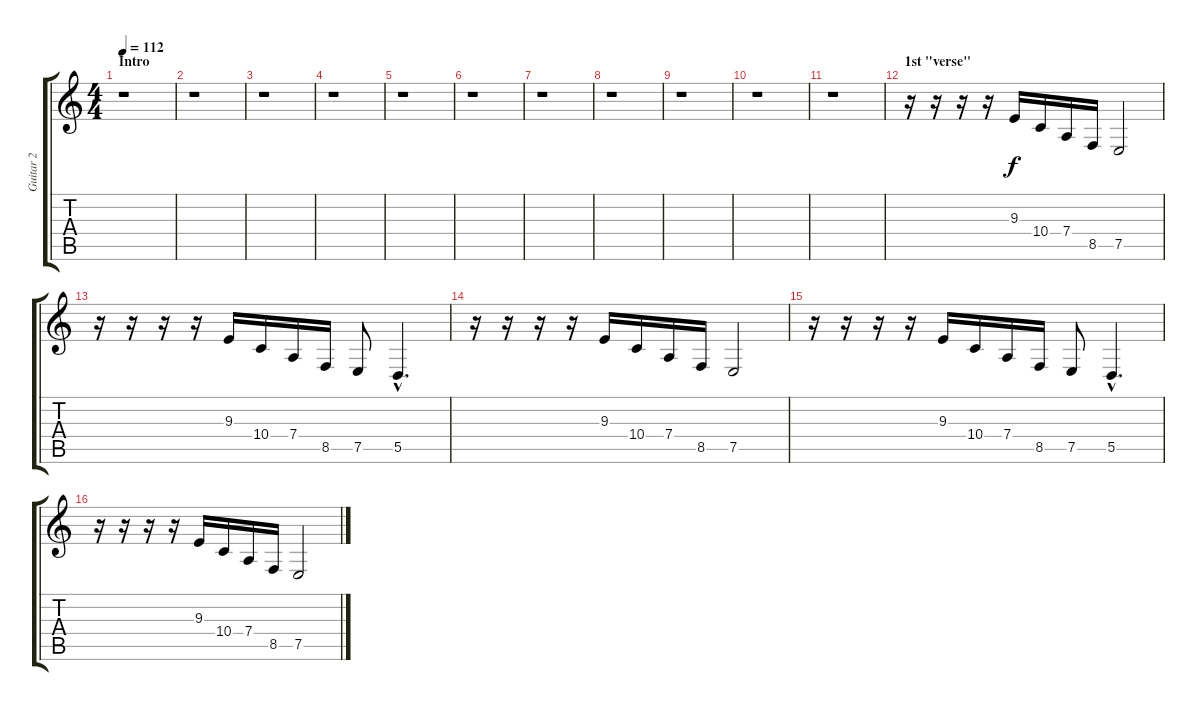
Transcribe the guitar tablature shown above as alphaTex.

\track ("Guitar 2 " "Guitar 2 ") {instrument lead6voice}
\staff {score tabs}
\tuning (E4 B3 G3 D3 A2 E2) {hide}
\ts (4 4)
\section ("" "Intro")
\tempo 112
\clef g2
\ks c
r.1{dy f instrument lead6voice} |
r.1 |
r.1 |
r.1 |
r.1 |
r.1 |
r.1 |
r.1 |
r.1 |
r.1 |
r.1 |
\section ("" "1st \"verse\"")
r.16 r.16 r.16 r.16 9.3.16 10.4.16 7.4.16 8.5.16 7.5.2 |
r.16 r.16 r.16 r.16 9.3.16 10.4.16 7.4.16 8.5.16 7.5.8 5.5{hac}.4{d} |
r.16 r.16 r.16 r.16 9.3.16 10.4.16 7.4.16 8.5.16 7.5.2 |
r.16 r.16 r.16 r.16 9.3.16 10.4.16 7.4.16 8.5.16 7.5.8 5.5{hac}.4{d} |
r.16 r.16 r.16 r.16 9.3.16 10.4.16 7.4.16 8.5.16 7.5.2
